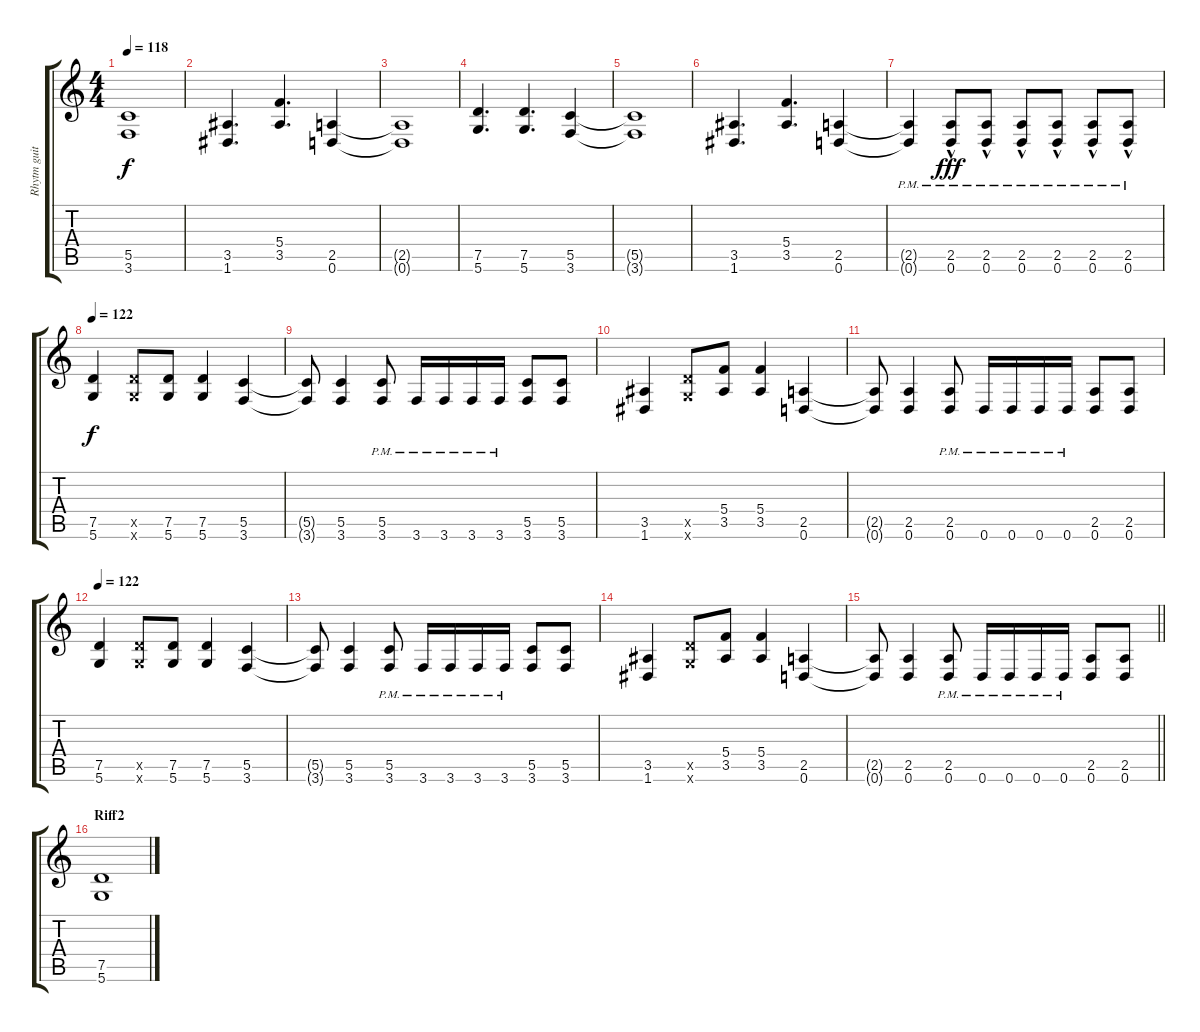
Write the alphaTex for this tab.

\track ("Rhytm guitar" "Rhytm guit") {instrument distortionguitar}
\staff {score tabs}
\tuning (D4 A3 F3 C3 G2 D2) {hide}
\ts (4 4)
\tempo 118
\clef g2
\ks c
(5.5{t} 3.6{t}).1{dy f} |
(3.5 1.6).4{d} (5.4 3.5).4{d} (2.5 0.6).4 |
(2.5{t} 0.6{t}).1 |
(7.5 5.6).4{d} (7.5 5.6).4{d} (5.5 3.6).4 |
(5.5{t} 3.6{t}).1 |
(3.5 1.6).4{d} (5.4 3.5).4{d} (2.5 0.6).4 |
(2.5{pm t} 0.6{pm t}).4 (2.5{pm} 0.6{hac pm}).8{dy fff} (2.5{pm} 0.6{hac pm}).8 (2.5{pm} 0.6{hac pm}).8 (2.5{pm} 0.6{hac pm}).8 (2.5{pm} 0.6{hac pm}).8 (2.5{pm} 0.6{hac pm}).8 |
\tempo 122
(7.5 5.6).4{dy f} (7.5{x} 5.6{x}).8 (7.5 5.6).8 (7.5 5.6).4 (5.5 3.6).4 |
(5.5{t} 3.6{t}).8 (5.5 3.6).4 (5.5{pm} 3.6{pm}).8 3.6{pm}.16 3.6{pm}.16 3.6{pm}.16 3.6{pm}.16 (5.5 3.6).8 (5.5 3.6).8 |
(3.5 1.6).4 (7.5{x} 5.6{x}).8 (5.4 3.5).8 (5.4 3.5).4 (2.5 0.6).4 |
(2.5{t} 0.6{t}).8 (2.5 0.6).4 (2.5{pm} 0.6{pm}).8 0.6{pm}.16 0.6{pm}.16 0.6{pm}.16 0.6{pm}.16 (2.5 0.6).8 (2.5 0.6).8 |
\tempo 122
(7.5 5.6).4 (7.5{x} 5.6{x}).8 (7.5 5.6).8 (7.5 5.6).4 (5.5 3.6).4 |
(5.5{t} 3.6{t}).8 (5.5 3.6).4 (5.5{pm} 3.6{pm}).8 3.6{pm}.16 3.6{pm}.16 3.6{pm}.16 3.6{pm}.16 (5.5 3.6).8 (5.5 3.6).8 |
(3.5 1.6).4 (7.5{x} 5.6{x}).8 (5.4 3.5).8 (5.4 3.5).4 (2.5 0.6).4 |
\barLineRight lightlight
(2.5{t} 0.6{t}).8 (2.5 0.6).4 (2.5{pm} 0.6{pm}).8 0.6{pm}.16 0.6{pm}.16 0.6{pm}.16 0.6{pm}.16 (2.5 0.6).8 (2.5 0.6).8 |
\section ("" "Riff2")
(7.5 5.6).1
